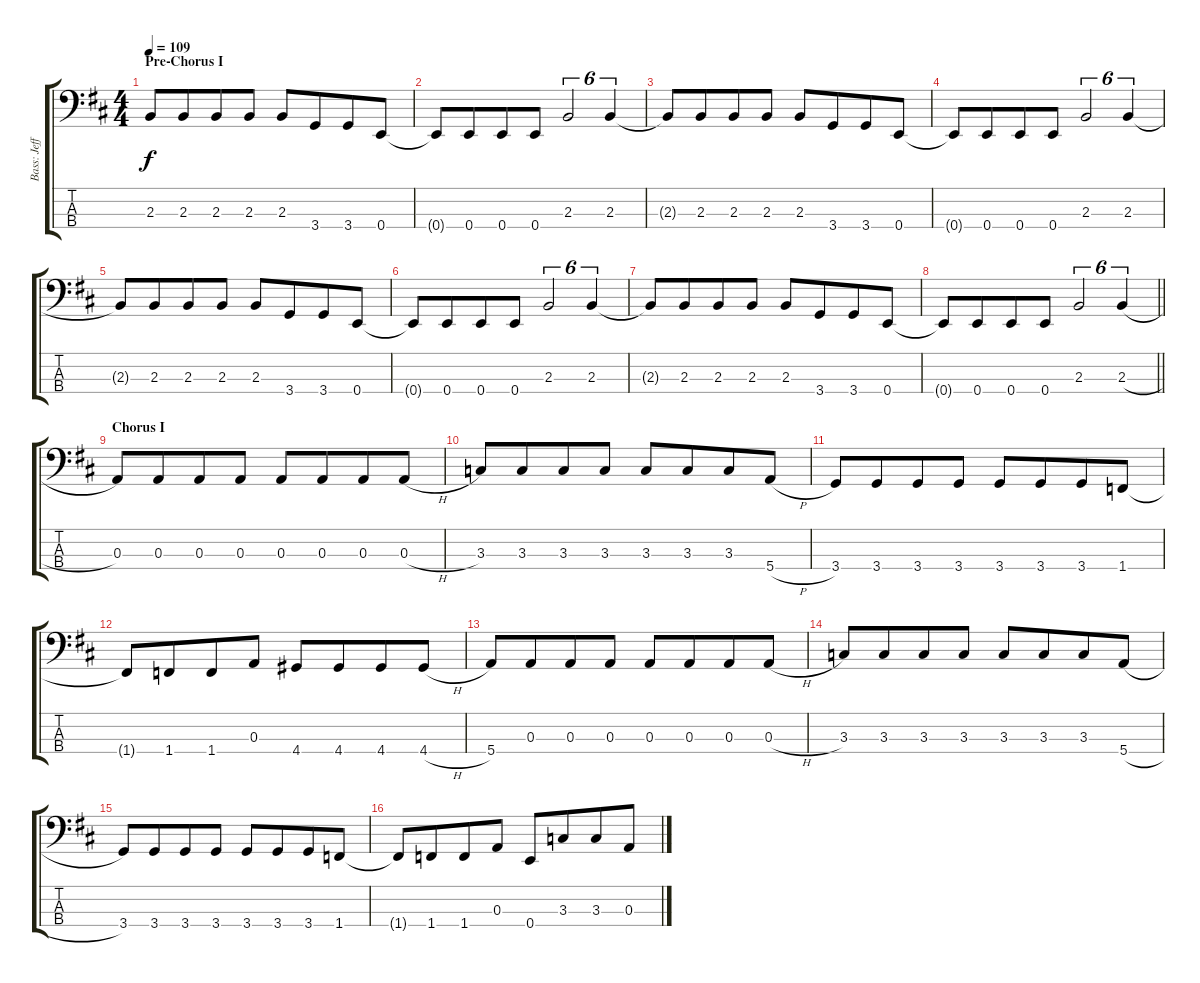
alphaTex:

\track ("Bass: Jeff" "Bass: Jeff") {instrument electricbassfinger}
\staff {score tabs}
\tuning (G2 D2 A1 E1) {hide}
\ts (4 4)
\section ("" "Pre-Chorus I")
\tempo 109
\clef f4
\ks d
2.3{t}.8{dy f} 2.3.8{beam merge} 2.3.8 2.3.8 2.3.8 3.4.8{beam merge} 3.4.8 0.4.8 |
0.4{t}.8 0.4.8{beam merge} 0.4.8 0.4.8 2.3.2{tu (6 4)} 2.3.4{tu (6 4)} |
2.3{t}.8 2.3.8{beam merge} 2.3.8 2.3.8 2.3.8 3.4.8{beam merge} 3.4.8 0.4.8 |
0.4{t}.8 0.4.8{beam merge} 0.4.8 0.4.8 2.3.2{tu (6 4)} 2.3.4{tu (6 4)} |
2.3{t}.8 2.3.8{beam merge} 2.3.8 2.3.8 2.3.8 3.4.8{beam merge} 3.4.8 0.4.8 |
0.4{t}.8 0.4.8{beam merge} 0.4.8 0.4.8 2.3.2{tu (6 4)} 2.3.4{tu (6 4)} |
2.3{t}.8 2.3.8{beam merge} 2.3.8 2.3.8 2.3.8 3.4.8{beam merge} 3.4.8 0.4.8 |
\barLineRight lightlight
0.4{t}.8 0.4.8{beam merge} 0.4.8 0.4.8 2.3.2{tu (6 4)} 2.3{h}.4{tu (6 4)} |
\section ("" "Chorus I")
0.3.8 0.3.8{beam merge} 0.3.8 0.3.8 0.3.8 0.3.8{beam merge} 0.3.8 0.3{h}.8 |
3.3.8 3.3.8{beam merge} 3.3.8 3.3.8 3.3.8 3.3.8{beam merge} 3.3.8 5.4{h}.8 |
3.4.8 3.4.8{beam merge} 3.4.8 3.4.8 3.4.8 3.4.8{beam merge} 3.4.8 1.4.8 |
1.4{t}.8 1.4.8{beam merge} 1.4.8 0.3.8 4.4.8 4.4.8{beam merge} 4.4.8 4.4{h}.8 |
5.4.8 0.3.8{beam merge} 0.3.8 0.3.8 0.3.8 0.3.8{beam merge} 0.3.8 0.3{h}.8 |
3.3.8 3.3.8{beam merge} 3.3.8 3.3.8 3.3.8 3.3.8{beam merge} 3.3.8 5.4{h}.8 |
3.4.8 3.4.8{beam merge} 3.4.8 3.4.8 3.4.8 3.4.8{beam merge} 3.4.8 1.4.8 |
1.4{t}.8 1.4.8{beam merge} 1.4.8 0.3.8 0.4.8 3.3.8{beam merge} 3.3.8 0.3.8
